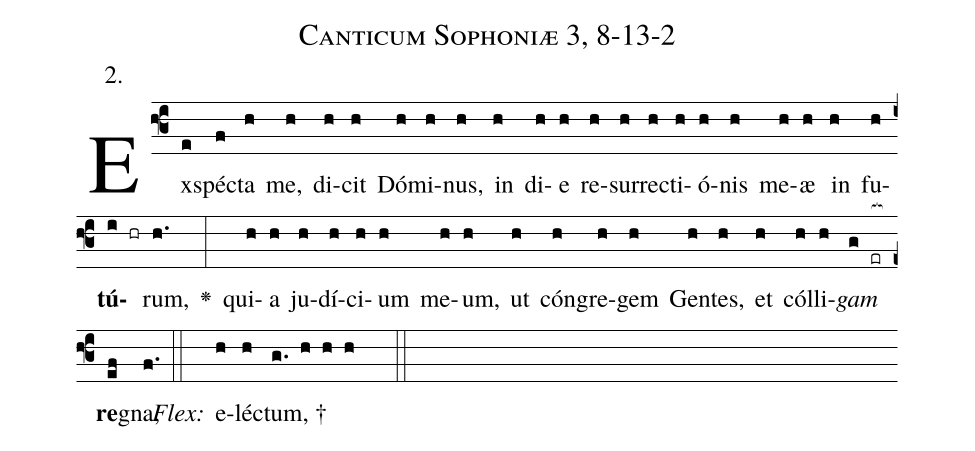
name: Canticum Sophoniæ 3, 8-13-2;
annotation: 2.;
%%
(f3)Ex(e)spé(f)cta(h) me,(h) di(h)cit(h) Dó(h)mi(h)nus,(h) in(h) di(h)e(h) re(h)sur(h)re(h)cti(h)ó(h)nis(h) me(h)æ(h) in(h) fu(h)<b>tú</b>(i hr)rum,(h.) <v>\greheightstar</v>(:) qui(h)a(h) ju(h)dí(h)ci(h)um(h) me(h)um,(h) ut(h) cón(h)gre(h)gem(h) Gen(h)tes,(h) et(h) cól(h)li(h)<i>gam</i>(g er[ocb:1{]) <b>re</b>(ef[ocb:0}])gna,(f.) (::)
<i>Flex:</i>()  e(h)lé(h)ctum, †(g. h h h  ::)

%E(h) u(h) o(h) u(g) a(ef) e.(f.) (::)
